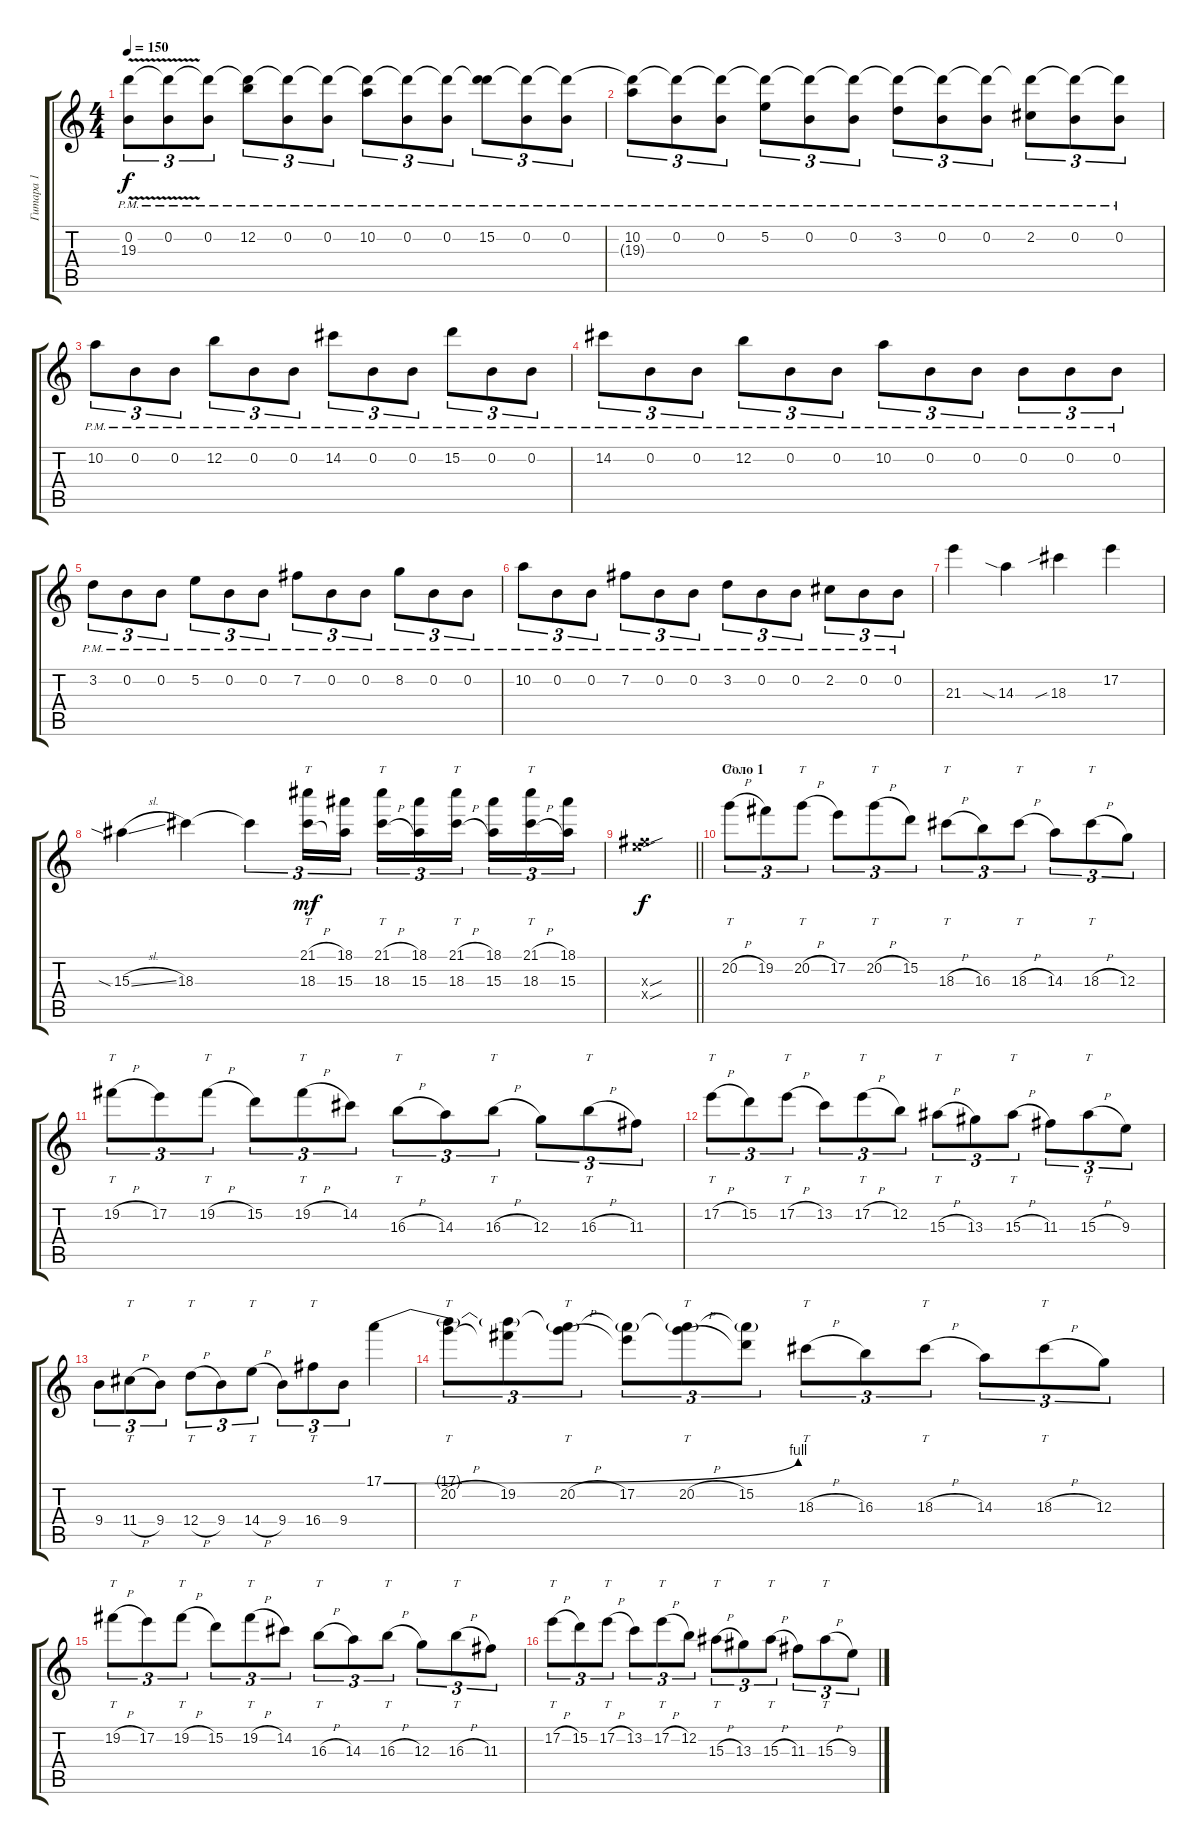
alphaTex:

\track ("Гитара 1" "Гитара 1") {instrument overdrivenguitar}
\staff {score tabs}
\tuning (E4 B3 G3 D3 A2 E2) {hide}
\ts (4 4)
\tempo 150
\clef g2
\ks c
(0.2{pm} 19.3{v}).8{tu (3 2) dy f} (0.2{pm} 19.3{t}).8{tu (3 2)} (0.2{pm} 19.3{t}).8{tu (3 2)} (12.2{pm} 19.3{t}).8{tu (3 2)} (0.2{pm} 19.3{t}).8{tu (3 2)} (0.2{pm} 19.3{t}).8{tu (3 2)} (10.2{pm} 19.3{t}).8{tu (3 2)} (0.2{pm} 19.3{t}).8{tu (3 2)} (0.2{pm} 19.3{t}).8{tu (3 2)} (15.2{pm} 19.3{t}).8{tu (3 2)} (0.2{pm} 19.3{t}).8{tu (3 2)} (0.2{pm} 19.3{t}).8{tu (3 2)} |
(10.2{pm} 19.3{t}).8{tu (3 2)} (0.2{pm} 19.3{t}).8{tu (3 2)} (0.2{pm} 19.3{t}).8{tu (3 2)} (5.2{pm} 19.3{t}).8{tu (3 2)} (0.2{pm} 19.3{t}).8{tu (3 2)} (0.2{pm} 19.3{t}).8{tu (3 2)} (3.2{pm} 19.3{t}).8{tu (3 2)} (0.2{pm} 19.3{t}).8{tu (3 2)} (0.2{pm} 19.3{t}).8{tu (3 2)} (2.2{pm} 19.3{t}).8{tu (3 2)} (0.2{pm} 19.3{t}).8{tu (3 2)} (0.2{pm} 19.3{t}).8{tu (3 2)} |
10.2{pm}.8{tu (3 2)} 0.2{pm}.8{tu (3 2)} 0.2{pm}.8{tu (3 2)} 12.2{pm}.8{tu (3 2)} 0.2{pm}.8{tu (3 2)} 0.2{pm}.8{tu (3 2)} 14.2{pm}.8{tu (3 2)} 0.2{pm}.8{tu (3 2)} 0.2{pm}.8{tu (3 2)} 15.2{pm}.8{tu (3 2)} 0.2{pm}.8{tu (3 2)} 0.2{pm}.8{tu (3 2)} |
14.2{pm}.8{tu (3 2)} 0.2{pm}.8{tu (3 2)} 0.2{pm}.8{tu (3 2)} 12.2{pm}.8{tu (3 2)} 0.2{pm}.8{tu (3 2)} 0.2{pm}.8{tu (3 2)} 10.2{pm}.8{tu (3 2)} 0.2{pm}.8{tu (3 2)} 0.2{pm}.8{tu (3 2)} 0.2{pm}.8{tu (3 2)} 0.2{pm}.8{tu (3 2)} 0.2{pm}.8{tu (3 2)} |
3.2{pm}.8{tu (3 2)} 0.2{pm}.8{tu (3 2)} 0.2{pm}.8{tu (3 2)} 5.2{pm}.8{tu (3 2)} 0.2{pm}.8{tu (3 2)} 0.2{pm}.8{tu (3 2)} 7.2{pm}.8{tu (3 2)} 0.2{pm}.8{tu (3 2)} 0.2{pm}.8{tu (3 2)} 8.2{pm}.8{tu (3 2)} 0.2{pm}.8{tu (3 2)} 0.2{pm}.8{tu (3 2)} |
10.2{pm}.8{tu (3 2)} 0.2{pm}.8{tu (3 2)} 0.2{pm}.8{tu (3 2)} 7.2{pm}.8{tu (3 2)} 0.2{pm}.8{tu (3 2)} 0.2{pm}.8{tu (3 2)} 3.2{pm}.8{tu (3 2)} 0.2{pm}.8{tu (3 2)} 0.2{pm}.8{tu (3 2)} 2.2{pm}.8{tu (3 2)} 0.2{pm}.8{tu (3 2)} 0.2{pm}.8{tu (3 2)} |
21.3.4 14.3{sia}.4 18.3{sib}.4 17.2.4 |
15.3{sia sl}.4 18.3.4 18.3{t}.4{tu (3 2)} (21.1{h} 18.3{h}).16{tt tu (3 2) dy mf} (18.1 15.3).16{tu (3 2)} (21.1{h} 18.3{h}).16{tt tu (3 2)} (18.1 15.3).16{tu (3 2)} (21.1{h} 18.3{h}).16{tt tu (3 2) beam splitsecondary} (18.1 15.3).16{tu (3 2)} (21.1{h} 18.3{h}).16{tt tu (3 2)} (18.1 15.3).16{tu (3 2)} |
\barLineRight lightlight
(11.3{sou x} 14.4{sou x}).1{dy f} |
\section ("" "Соло 1")
20.2{h}.8{tt tu (3 2)} 19.2.8{tu (3 2)} 20.2{h}.8{tt tu (3 2)} 17.2.8{tu (3 2)} 20.2{h}.8{tt tu (3 2)} 15.2.8{tu (3 2)} 18.3{h}.8{tt tu (3 2)} 16.3.8{tu (3 2)} 18.3{h}.8{tt tu (3 2)} 14.3.8{tu (3 2)} 18.3{h}.8{tt tu (3 2)} 12.3.8{tu (3 2)} |
19.2{h}.8{tt tu (3 2)} 17.2.8{tu (3 2)} 19.2{h}.8{tt tu (3 2)} 15.2.8{tu (3 2)} 19.2{h}.8{tt tu (3 2)} 14.2.8{tu (3 2)} 16.3{h}.8{tt tu (3 2)} 14.3.8{tu (3 2)} 16.3{h}.8{tt tu (3 2)} 12.3.8{tu (3 2)} 16.3{h}.8{tt tu (3 2)} 11.3.8{tu (3 2)} |
17.2{h}.8{tt tu (3 2)} 15.2.8{tu (3 2)} 17.2{h}.8{tt tu (3 2)} 13.2.8{tu (3 2)} 17.2{h}.8{tt tu (3 2)} 12.2.8{tu (3 2)} 15.3{h}.8{tt tu (3 2)} 13.3.8{tu (3 2)} 15.3{h}.8{tt tu (3 2)} 11.3.8{tu (3 2)} 15.3{h}.8{tt tu (3 2)} 9.3.8{tu (3 2)} |
9.4.8{tu (3 2)} 11.4{h}.8{tt tu (3 2)} 9.4.8{tu (3 2)} 12.4{h}.8{tt tu (3 2)} 9.4.8{tu (3 2)} 14.4{h}.8{tt tu (3 2)} 9.4.8{tu (3 2)} 16.4.8{tt tu (3 2)} 9.4.8{tu (3 2)} 17.1{be (bend 0 0 60 4)}.4 |
(17.1{t} 20.2{h}).8{tt tu (3 2)} (17.1{t} 19.2).8{tu (3 2)} (17.1{t} 20.2{h}).8{tt tu (3 2)} (17.1{t} 17.2).8{tu (3 2)} (17.1{t} 20.2{h}).8{tt tu (3 2)} (17.1{t} 15.2).8{tu (3 2)} 18.3{h}.8{tt tu (3 2)} 16.3.8{tu (3 2)} 18.3{h}.8{tt tu (3 2)} 14.3.8{tu (3 2)} 18.3{h}.8{tt tu (3 2)} 12.3.8{tu (3 2)} |
19.2{h}.8{tt tu (3 2)} 17.2.8{tu (3 2)} 19.2{h}.8{tt tu (3 2)} 15.2.8{tu (3 2)} 19.2{h}.8{tt tu (3 2)} 14.2.8{tu (3 2)} 16.3{h}.8{tt tu (3 2)} 14.3.8{tu (3 2)} 16.3{h}.8{tt tu (3 2)} 12.3.8{tu (3 2)} 16.3{h}.8{tt tu (3 2)} 11.3.8{tu (3 2)} |
17.2{h}.8{tt tu (3 2)} 15.2.8{tu (3 2)} 17.2{h}.8{tt tu (3 2)} 13.2.8{tu (3 2)} 17.2{h}.8{tt tu (3 2)} 12.2.8{tu (3 2)} 15.3{h}.8{tt tu (3 2)} 13.3.8{tu (3 2)} 15.3{h}.8{tt tu (3 2)} 11.3.8{tu (3 2)} 15.3{h}.8{tt tu (3 2)} 9.3.8{tu (3 2)}
